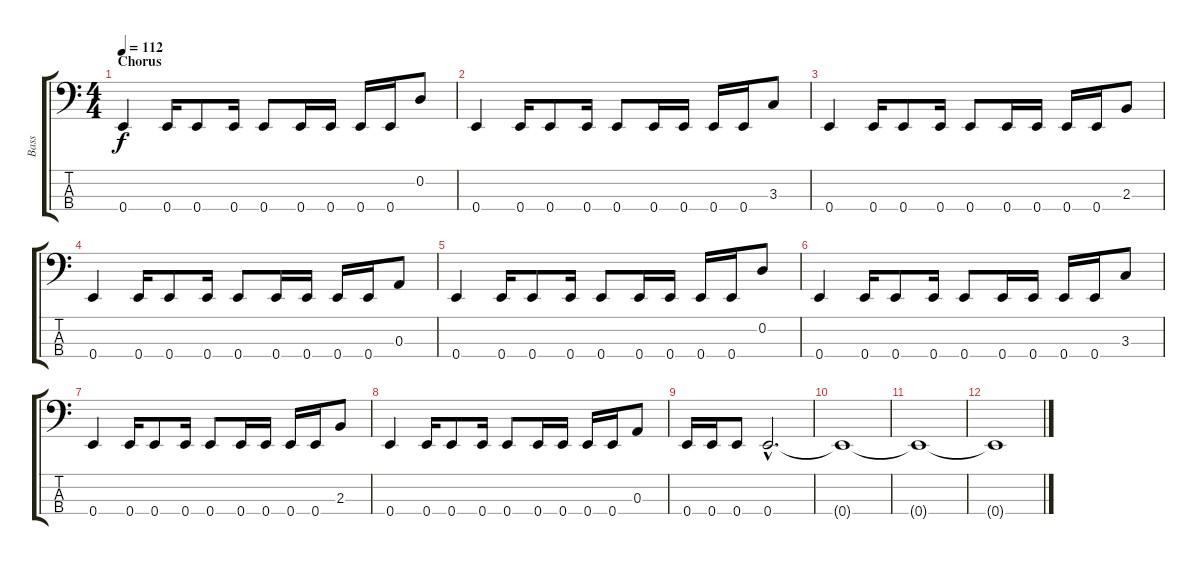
\track ("Bass" "Bass") {instrument electricbasspick}
\staff {score tabs}
\tuning (G2 D2 A1 E1) {hide}
\ts (4 4)
\section ("" "Chorus")
\tempo 112
\clef f4
\ks c
0.4.4{dy f} 0.4.16 0.4.8 0.4.16 0.4.8 0.4.16 0.4.16 0.4.16 0.4.16 0.2.8 |
0.4.4 0.4.16 0.4.8 0.4.16 0.4.8 0.4.16 0.4.16 0.4.16 0.4.16 3.3.8 |
0.4.4 0.4.16 0.4.8 0.4.16 0.4.8 0.4.16 0.4.16 0.4.16 0.4.16 2.3.8 |
0.4.4 0.4.16 0.4.8 0.4.16 0.4.8 0.4.16 0.4.16 0.4.16 0.4.16 0.3.8 |
0.4.4 0.4.16 0.4.8 0.4.16 0.4.8 0.4.16 0.4.16 0.4.16 0.4.16 0.2.8 |
0.4.4 0.4.16 0.4.8 0.4.16 0.4.8 0.4.16 0.4.16 0.4.16 0.4.16 3.3.8 |
0.4.4 0.4.16 0.4.8 0.4.16 0.4.8 0.4.16 0.4.16 0.4.16 0.4.16 2.3.8 |
0.4.4 0.4.16 0.4.8 0.4.16 0.4.8 0.4.16 0.4.16 0.4.16 0.4.16 0.3.8 |
0.4.16 0.4.16 0.4.8 0.4{hac}.2{d} |
0.4{t}.1 |
0.4{t}.1 |
0.4{t}.1
